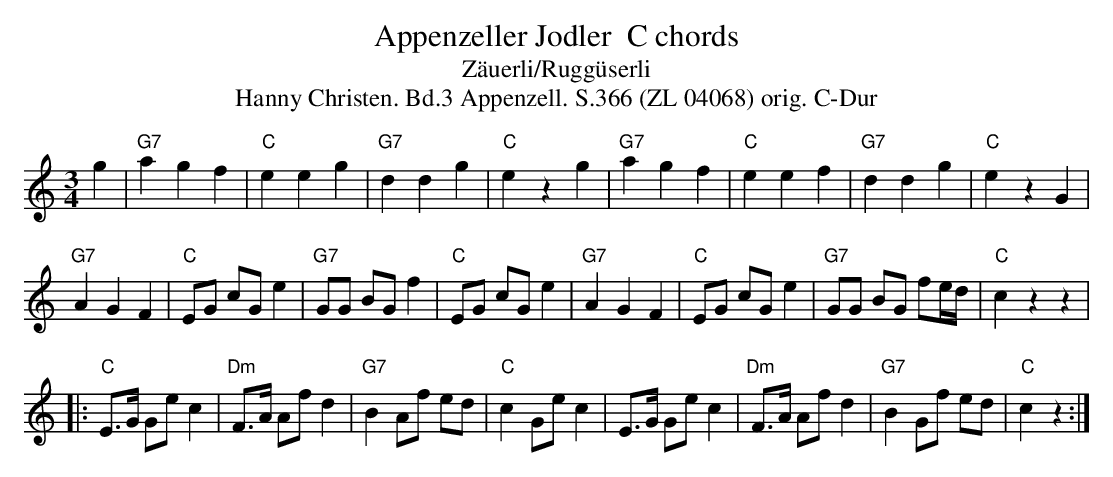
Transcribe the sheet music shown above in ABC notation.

X:1
T:Appenzeller Jodler  C chords
T: Zäuerli/Ruggüserli
T:Hanny Christen. Bd.3 Appenzell. S.366 (ZL 04068) orig. C-Dur
M:3/4
L:1/4
K:C %%MIDI gchordon
g | "G7"a g f | "C"e e g | "G7"d d g | "C"e z g | "G7"a g f | "C"e e f | "G7"d d g | "C"e z G |
"G7"A G F | [L:1/8] "C"EG cG e2 | "G7"GG BG f2 | "C"EG cG e2 |"G7"A2 G2 F2 | "C"EG cG e2 | "G7"GG BG fe/d/ | "C"c2 z2 z2 |
|: "C"E>G Ge c2 | "Dm"F>A Af d2 | "G7"B2 Af ed | "C"c2 Ge c2 | \
      E>G Ge c2 | "Dm"F>A Af d2 | "G7"B2 Gf ed | "C"c2 z2 :|
